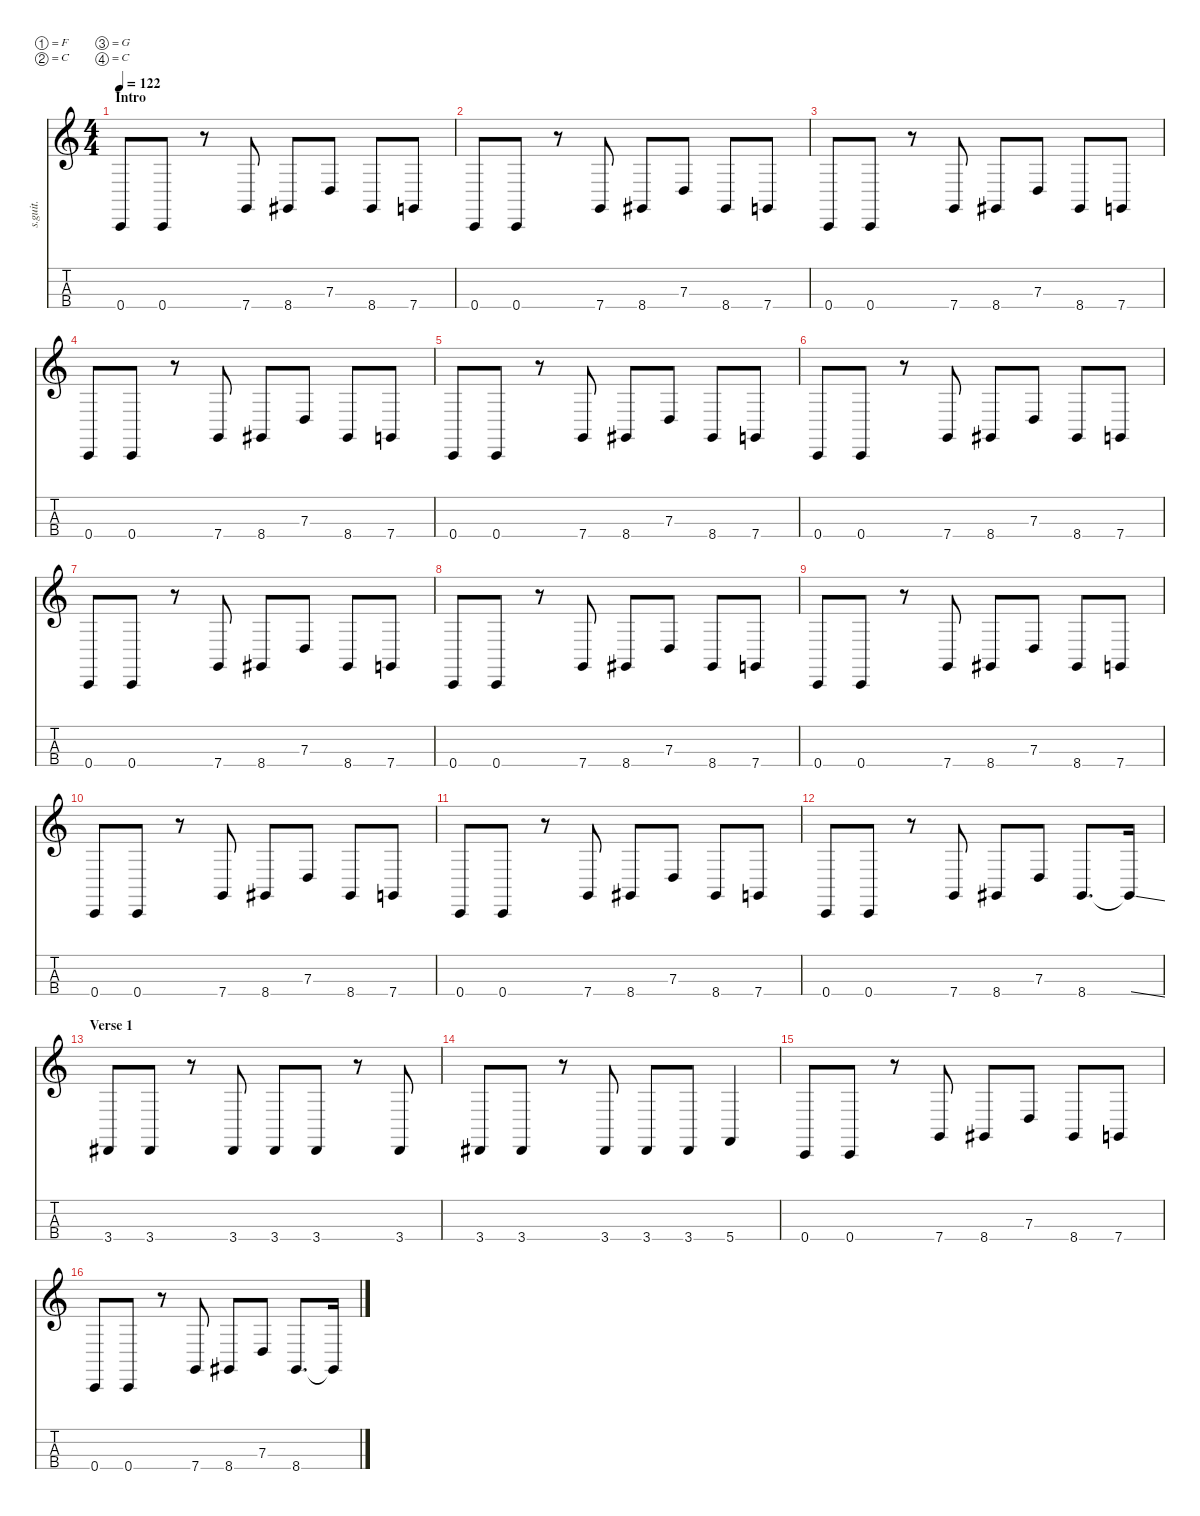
\defaultSystemsLayout 4
\hideDynamics
\bracketExtendMode nobrackets
\track ("Brad Walst" "s.guit.") {instrument electricbasspick}
\staff {score tabs}
\tuning (F2 C2 G1 C1)
\ts (4 4)
\beaming (8 2 2 2 2)
\section ("" "Intro")
\tempo 122
\clef g2
\ks c
0.4.8{lyrics (0 "") lyrics (1 "") lyrics (2 "") lyrics (3 "") lyrics (4 "") dy f instrument electricbasspick} 0.4.8{lyrics (0 "") lyrics (1 "") lyrics (2 "") lyrics (3 "") lyrics (4 "")} r.8 7.4.8{lyrics (0 "") lyrics (1 "") lyrics (2 "") lyrics (3 "") lyrics (4 "")} 8.4{acc #}.8{lyrics (0 "") lyrics (1 "") lyrics (2 "") lyrics (3 "") lyrics (4 "")} 7.3.8{lyrics (0 "") lyrics (1 "") lyrics (2 "") lyrics (3 "") lyrics (4 "")} 8.4{acc #}.8{lyrics (0 "") lyrics (1 "") lyrics (2 "") lyrics (3 "") lyrics (4 "")} 7.4.8{lyrics (0 "") lyrics (1 "") lyrics (2 "") lyrics (3 "") lyrics (4 "")} |
0.4.8{lyrics (0 "") lyrics (1 "") lyrics (2 "") lyrics (3 "") lyrics (4 "")} 0.4.8{lyrics (0 "") lyrics (1 "") lyrics (2 "") lyrics (3 "") lyrics (4 "")} r.8 7.4.8{lyrics (0 "") lyrics (1 "") lyrics (2 "") lyrics (3 "") lyrics (4 "")} 8.4{acc #}.8{lyrics (0 "") lyrics (1 "") lyrics (2 "") lyrics (3 "") lyrics (4 "")} 7.3.8{lyrics (0 "") lyrics (1 "") lyrics (2 "") lyrics (3 "") lyrics (4 "")} 8.4{acc #}.8{lyrics (0 "") lyrics (1 "") lyrics (2 "") lyrics (3 "") lyrics (4 "")} 7.4.8{lyrics (0 "") lyrics (1 "") lyrics (2 "") lyrics (3 "") lyrics (4 "")} |
0.4.8{lyrics (0 "") lyrics (1 "") lyrics (2 "") lyrics (3 "") lyrics (4 "")} 0.4.8{lyrics (0 "") lyrics (1 "") lyrics (2 "") lyrics (3 "") lyrics (4 "")} r.8 7.4.8{lyrics (0 "") lyrics (1 "") lyrics (2 "") lyrics (3 "") lyrics (4 "")} 8.4{acc #}.8{lyrics (0 "") lyrics (1 "") lyrics (2 "") lyrics (3 "") lyrics (4 "")} 7.3.8{lyrics (0 "") lyrics (1 "") lyrics (2 "") lyrics (3 "") lyrics (4 "")} 8.4{acc #}.8{lyrics (0 "") lyrics (1 "") lyrics (2 "") lyrics (3 "") lyrics (4 "")} 7.4.8{lyrics (0 "") lyrics (1 "") lyrics (2 "") lyrics (3 "") lyrics (4 "")} |
0.4.8{lyrics (0 "") lyrics (1 "") lyrics (2 "") lyrics (3 "") lyrics (4 "")} 0.4.8{lyrics (0 "") lyrics (1 "") lyrics (2 "") lyrics (3 "") lyrics (4 "")} r.8 7.4.8{lyrics (0 "") lyrics (1 "") lyrics (2 "") lyrics (3 "") lyrics (4 "")} 8.4{acc #}.8{lyrics (0 "") lyrics (1 "") lyrics (2 "") lyrics (3 "") lyrics (4 "")} 7.3.8{lyrics (0 "") lyrics (1 "") lyrics (2 "") lyrics (3 "") lyrics (4 "")} 8.4{acc #}.8{lyrics (0 "") lyrics (1 "") lyrics (2 "") lyrics (3 "") lyrics (4 "")} 7.4.8{lyrics (0 "") lyrics (1 "") lyrics (2 "") lyrics (3 "") lyrics (4 "")} |
0.4.8{lyrics (0 "") lyrics (1 "") lyrics (2 "") lyrics (3 "") lyrics (4 "")} 0.4.8{lyrics (0 "") lyrics (1 "") lyrics (2 "") lyrics (3 "") lyrics (4 "")} r.8 7.4.8{lyrics (0 "") lyrics (1 "") lyrics (2 "") lyrics (3 "") lyrics (4 "")} 8.4{acc #}.8{lyrics (0 "") lyrics (1 "") lyrics (2 "") lyrics (3 "") lyrics (4 "")} 7.3.8{lyrics (0 "") lyrics (1 "") lyrics (2 "") lyrics (3 "") lyrics (4 "")} 8.4{acc #}.8{lyrics (0 "") lyrics (1 "") lyrics (2 "") lyrics (3 "") lyrics (4 "")} 7.4.8{lyrics (0 "") lyrics (1 "") lyrics (2 "") lyrics (3 "") lyrics (4 "")} |
0.4.8{lyrics (0 "") lyrics (1 "") lyrics (2 "") lyrics (3 "") lyrics (4 "")} 0.4.8{lyrics (0 "") lyrics (1 "") lyrics (2 "") lyrics (3 "") lyrics (4 "")} r.8 7.4.8{lyrics (0 "") lyrics (1 "") lyrics (2 "") lyrics (3 "") lyrics (4 "")} 8.4{acc #}.8{lyrics (0 "") lyrics (1 "") lyrics (2 "") lyrics (3 "") lyrics (4 "")} 7.3.8{lyrics (0 "") lyrics (1 "") lyrics (2 "") lyrics (3 "") lyrics (4 "")} 8.4{acc #}.8{lyrics (0 "") lyrics (1 "") lyrics (2 "") lyrics (3 "") lyrics (4 "")} 7.4.8{lyrics (0 "") lyrics (1 "") lyrics (2 "") lyrics (3 "") lyrics (4 "")} |
0.4.8{lyrics (0 "") lyrics (1 "") lyrics (2 "") lyrics (3 "") lyrics (4 "")} 0.4.8{lyrics (0 "") lyrics (1 "") lyrics (2 "") lyrics (3 "") lyrics (4 "")} r.8 7.4.8{lyrics (0 "") lyrics (1 "") lyrics (2 "") lyrics (3 "") lyrics (4 "")} 8.4{acc #}.8{lyrics (0 "") lyrics (1 "") lyrics (2 "") lyrics (3 "") lyrics (4 "")} 7.3.8{lyrics (0 "") lyrics (1 "") lyrics (2 "") lyrics (3 "") lyrics (4 "")} 8.4{acc #}.8{lyrics (0 "") lyrics (1 "") lyrics (2 "") lyrics (3 "") lyrics (4 "")} 7.4.8{lyrics (0 "") lyrics (1 "") lyrics (2 "") lyrics (3 "") lyrics (4 "")} |
0.4.8{lyrics (0 "") lyrics (1 "") lyrics (2 "") lyrics (3 "") lyrics (4 "")} 0.4.8{lyrics (0 "") lyrics (1 "") lyrics (2 "") lyrics (3 "") lyrics (4 "")} r.8 7.4.8{lyrics (0 "") lyrics (1 "") lyrics (2 "") lyrics (3 "") lyrics (4 "")} 8.4{acc #}.8{lyrics (0 "") lyrics (1 "") lyrics (2 "") lyrics (3 "") lyrics (4 "")} 7.3.8{lyrics (0 "") lyrics (1 "") lyrics (2 "") lyrics (3 "") lyrics (4 "")} 8.4{acc #}.8{lyrics (0 "") lyrics (1 "") lyrics (2 "") lyrics (3 "") lyrics (4 "")} 7.4.8{lyrics (0 "") lyrics (1 "") lyrics (2 "") lyrics (3 "") lyrics (4 "")} |
0.4.8{lyrics (0 "") lyrics (1 "") lyrics (2 "") lyrics (3 "") lyrics (4 "")} 0.4.8{lyrics (0 "") lyrics (1 "") lyrics (2 "") lyrics (3 "") lyrics (4 "")} r.8 7.4.8{lyrics (0 "") lyrics (1 "") lyrics (2 "") lyrics (3 "") lyrics (4 "")} 8.4{acc #}.8{lyrics (0 "") lyrics (1 "") lyrics (2 "") lyrics (3 "") lyrics (4 "")} 7.3.8{lyrics (0 "") lyrics (1 "") lyrics (2 "") lyrics (3 "") lyrics (4 "")} 8.4{acc #}.8{lyrics (0 "") lyrics (1 "") lyrics (2 "") lyrics (3 "") lyrics (4 "")} 7.4.8{lyrics (0 "") lyrics (1 "") lyrics (2 "") lyrics (3 "") lyrics (4 "")} |
0.4.8{lyrics (0 "") lyrics (1 "") lyrics (2 "") lyrics (3 "") lyrics (4 "")} 0.4.8{lyrics (0 "") lyrics (1 "") lyrics (2 "") lyrics (3 "") lyrics (4 "")} r.8 7.4.8{lyrics (0 "") lyrics (1 "") lyrics (2 "") lyrics (3 "") lyrics (4 "")} 8.4{acc #}.8{lyrics (0 "") lyrics (1 "") lyrics (2 "") lyrics (3 "") lyrics (4 "")} 7.3.8{lyrics (0 "") lyrics (1 "") lyrics (2 "") lyrics (3 "") lyrics (4 "")} 8.4{acc #}.8{lyrics (0 "") lyrics (1 "") lyrics (2 "") lyrics (3 "") lyrics (4 "")} 7.4.8{lyrics (0 "") lyrics (1 "") lyrics (2 "") lyrics (3 "") lyrics (4 "")} |
0.4.8{lyrics (0 "") lyrics (1 "") lyrics (2 "") lyrics (3 "") lyrics (4 "")} 0.4.8{lyrics (0 "") lyrics (1 "") lyrics (2 "") lyrics (3 "") lyrics (4 "")} r.8 7.4.8{lyrics (0 "") lyrics (1 "") lyrics (2 "") lyrics (3 "") lyrics (4 "")} 8.4{acc #}.8{lyrics (0 "") lyrics (1 "") lyrics (2 "") lyrics (3 "") lyrics (4 "")} 7.3.8{lyrics (0 "") lyrics (1 "") lyrics (2 "") lyrics (3 "") lyrics (4 "")} 8.4{acc #}.8{lyrics (0 "") lyrics (1 "") lyrics (2 "") lyrics (3 "") lyrics (4 "")} 7.4.8{lyrics (0 "") lyrics (1 "") lyrics (2 "") lyrics (3 "") lyrics (4 "")} |
0.4.8{lyrics (0 "") lyrics (1 "") lyrics (2 "") lyrics (3 "") lyrics (4 "")} 0.4.8{lyrics (0 "") lyrics (1 "") lyrics (2 "") lyrics (3 "") lyrics (4 "")} r.8 7.4.8{lyrics (0 "") lyrics (1 "") lyrics (2 "") lyrics (3 "") lyrics (4 "")} 8.4{acc #}.8{lyrics (0 "") lyrics (1 "") lyrics (2 "") lyrics (3 "") lyrics (4 "")} 7.3.8{lyrics (0 "") lyrics (1 "") lyrics (2 "") lyrics (3 "") lyrics (4 "")} 8.4{acc #}.8{d lyrics (0 "") lyrics (1 "") lyrics (2 "") lyrics (3 "") lyrics (4 "")} 8.4{ss t acc #}.16{lyrics (0 "") lyrics (1 "") lyrics (2 "") lyrics (3 "") lyrics (4 "")} |
\section ("" "Verse 1")
3.4{acc #}.8{lyrics (0 "") lyrics (1 "") lyrics (2 "") lyrics (3 "") lyrics (4 "")} 3.4{acc #}.8{lyrics (0 "") lyrics (1 "") lyrics (2 "") lyrics (3 "") lyrics (4 "")} r.8 3.4{acc #}.8{lyrics (0 "") lyrics (1 "") lyrics (2 "") lyrics (3 "") lyrics (4 "")} 3.4{acc #}.8{lyrics (0 "") lyrics (1 "") lyrics (2 "") lyrics (3 "") lyrics (4 "")} 3.4{acc #}.8{lyrics (0 "") lyrics (1 "") lyrics (2 "") lyrics (3 "") lyrics (4 "")} r.8 3.4{acc #}.8{lyrics (0 "") lyrics (1 "") lyrics (2 "") lyrics (3 "") lyrics (4 "")} |
3.4{acc #}.8{lyrics (0 "") lyrics (1 "") lyrics (2 "") lyrics (3 "") lyrics (4 "")} 3.4{acc #}.8{lyrics (0 "") lyrics (1 "") lyrics (2 "") lyrics (3 "") lyrics (4 "")} r.8 3.4{acc #}.8{lyrics (0 "") lyrics (1 "") lyrics (2 "") lyrics (3 "") lyrics (4 "")} 3.4{acc #}.8{lyrics (0 "") lyrics (1 "") lyrics (2 "") lyrics (3 "") lyrics (4 "")} 3.4{acc #}.8{lyrics (0 "") lyrics (1 "") lyrics (2 "") lyrics (3 "") lyrics (4 "")} 5.4.4{lyrics (0 "") lyrics (1 "") lyrics (2 "") lyrics (3 "") lyrics (4 "")} |
0.4.8{lyrics (0 "") lyrics (1 "") lyrics (2 "") lyrics (3 "") lyrics (4 "")} 0.4.8{lyrics (0 "") lyrics (1 "") lyrics (2 "") lyrics (3 "") lyrics (4 "")} r.8 7.4.8{lyrics (0 "") lyrics (1 "") lyrics (2 "") lyrics (3 "") lyrics (4 "")} 8.4{acc #}.8{lyrics (0 "") lyrics (1 "") lyrics (2 "") lyrics (3 "") lyrics (4 "")} 7.3.8{lyrics (0 "") lyrics (1 "") lyrics (2 "") lyrics (3 "") lyrics (4 "")} 8.4{acc #}.8{lyrics (0 "") lyrics (1 "") lyrics (2 "") lyrics (3 "") lyrics (4 "")} 7.4.8{lyrics (0 "") lyrics (1 "") lyrics (2 "") lyrics (3 "") lyrics (4 "")} |
0.4.8{lyrics (0 "") lyrics (1 "") lyrics (2 "") lyrics (3 "") lyrics (4 "")} 0.4.8{lyrics (0 "") lyrics (1 "") lyrics (2 "") lyrics (3 "") lyrics (4 "")} r.8 7.4.8{lyrics (0 "") lyrics (1 "") lyrics (2 "") lyrics (3 "") lyrics (4 "")} 8.4{acc #}.8{lyrics (0 "") lyrics (1 "") lyrics (2 "") lyrics (3 "") lyrics (4 "")} 7.3.8{lyrics (0 "") lyrics (1 "") lyrics (2 "") lyrics (3 "") lyrics (4 "")} 8.4{acc #}.8{d lyrics (0 "") lyrics (1 "") lyrics (2 "") lyrics (3 "") lyrics (4 "")} 8.4{ss t acc #}.16{lyrics (0 "") lyrics (1 "") lyrics (2 "") lyrics (3 "") lyrics (4 "")}
